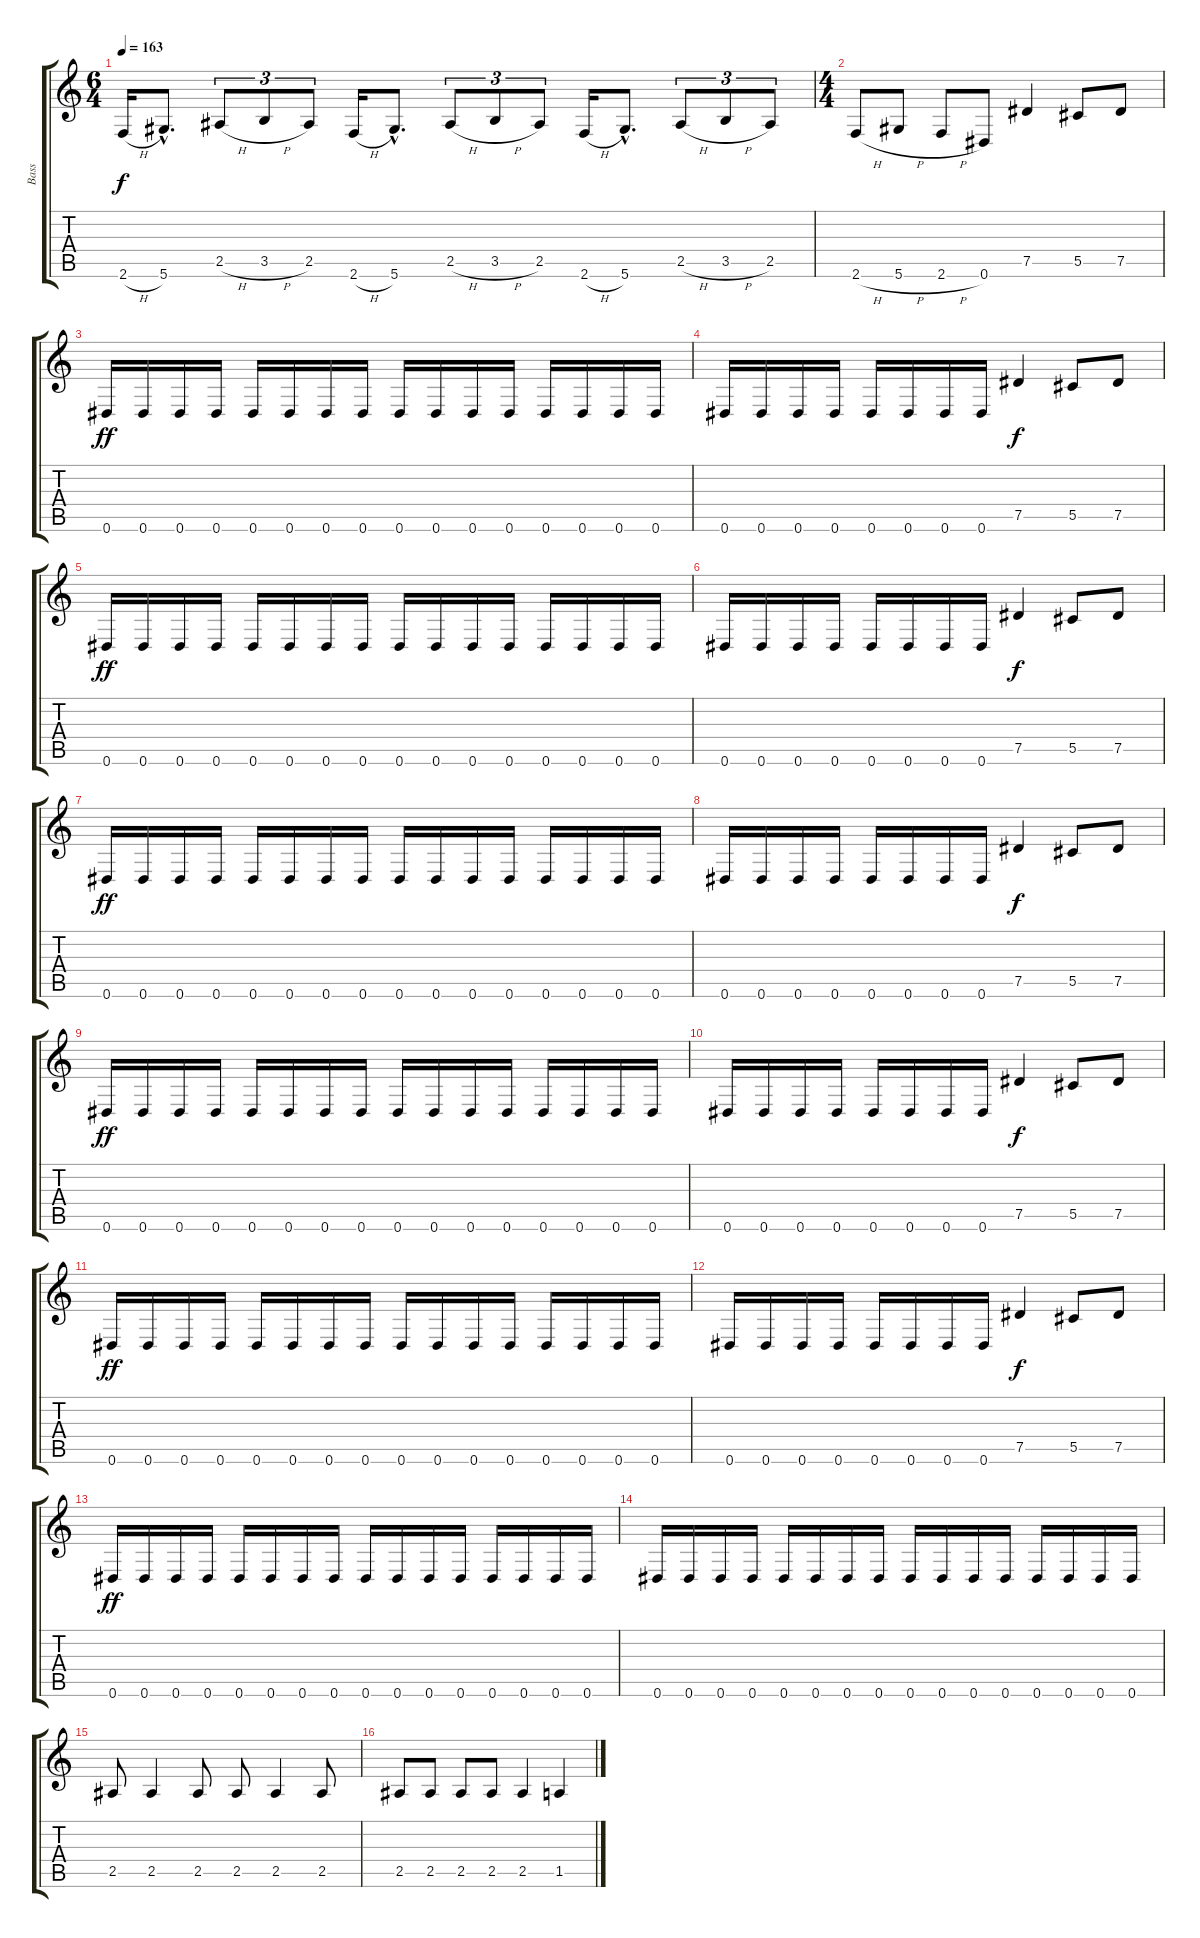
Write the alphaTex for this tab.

\track ("Bass" "Bass") {instrument electricbasspick}
\staff {score tabs}
\tuning (Eb4 Bb3 Gb3 Db3 Ab2 Eb2) {hide}
\ts (6 4)
\tempo 163
\clef g2
\ks c
2.6{h}.16{dy f} 5.6{hac}.8{d} 2.5{h}.8{tu (3 2)} 3.5{h}.8{tu (3 2)} 2.5.8{tu (3 2)} 2.6{h}.16 5.6{hac}.8{d} 2.5{h}.8{tu (3 2)} 3.5{h}.8{tu (3 2)} 2.5.8{tu (3 2)} 2.6{h}.16 5.6{hac}.8{d} 2.5{h}.8{tu (3 2)} 3.5{h}.8{tu (3 2)} 2.5.8{tu (3 2)} |
\ts (4 4)
2.6{h}.8 5.6{h}.8 2.6{h}.8 0.6.8 7.5.4 5.5.8 7.5.8 |
0.6.16{dy ff} 0.6.16 0.6.16 0.6.16 0.6.16 0.6.16 0.6.16 0.6.16 0.6.16 0.6.16 0.6.16 0.6.16 0.6.16 0.6.16 0.6.16 0.6.16 |
0.6.16 0.6.16 0.6.16 0.6.16 0.6.16 0.6.16 0.6.16 0.6.16 7.5.4{dy f} 5.5.8 7.5.8 |
0.6.16{dy ff} 0.6.16 0.6.16 0.6.16 0.6.16 0.6.16 0.6.16 0.6.16 0.6.16 0.6.16 0.6.16 0.6.16 0.6.16 0.6.16 0.6.16 0.6.16 |
0.6.16 0.6.16 0.6.16 0.6.16 0.6.16 0.6.16 0.6.16 0.6.16 7.5.4{dy f} 5.5.8 7.5.8 |
0.6.16{dy ff} 0.6.16 0.6.16 0.6.16 0.6.16 0.6.16 0.6.16 0.6.16 0.6.16 0.6.16 0.6.16 0.6.16 0.6.16 0.6.16 0.6.16 0.6.16 |
0.6.16 0.6.16 0.6.16 0.6.16 0.6.16 0.6.16 0.6.16 0.6.16 7.5.4{dy f} 5.5.8 7.5.8 |
0.6.16{dy ff} 0.6.16 0.6.16 0.6.16 0.6.16 0.6.16 0.6.16 0.6.16 0.6.16 0.6.16 0.6.16 0.6.16 0.6.16 0.6.16 0.6.16 0.6.16 |
0.6.16 0.6.16 0.6.16 0.6.16 0.6.16 0.6.16 0.6.16 0.6.16 7.5.4{dy f} 5.5.8 7.5.8 |
0.6.16{dy ff} 0.6.16 0.6.16 0.6.16 0.6.16 0.6.16 0.6.16 0.6.16 0.6.16 0.6.16 0.6.16 0.6.16 0.6.16 0.6.16 0.6.16 0.6.16 |
0.6.16 0.6.16 0.6.16 0.6.16 0.6.16 0.6.16 0.6.16 0.6.16 7.5.4{dy f} 5.5.8 7.5.8 |
0.6.16{dy ff} 0.6.16 0.6.16 0.6.16 0.6.16 0.6.16 0.6.16 0.6.16 0.6.16 0.6.16 0.6.16 0.6.16 0.6.16 0.6.16 0.6.16 0.6.16 |
0.6.16 0.6.16 0.6.16 0.6.16 0.6.16 0.6.16 0.6.16 0.6.16 0.6.16 0.6.16 0.6.16 0.6.16 0.6.16 0.6.16 0.6.16 0.6.16 |
2.5.8 2.5.4 2.5.8 2.5.8 2.5.4 2.5.8 |
2.5.8 2.5.8 2.5.8 2.5.8 2.5.4 1.5.4
